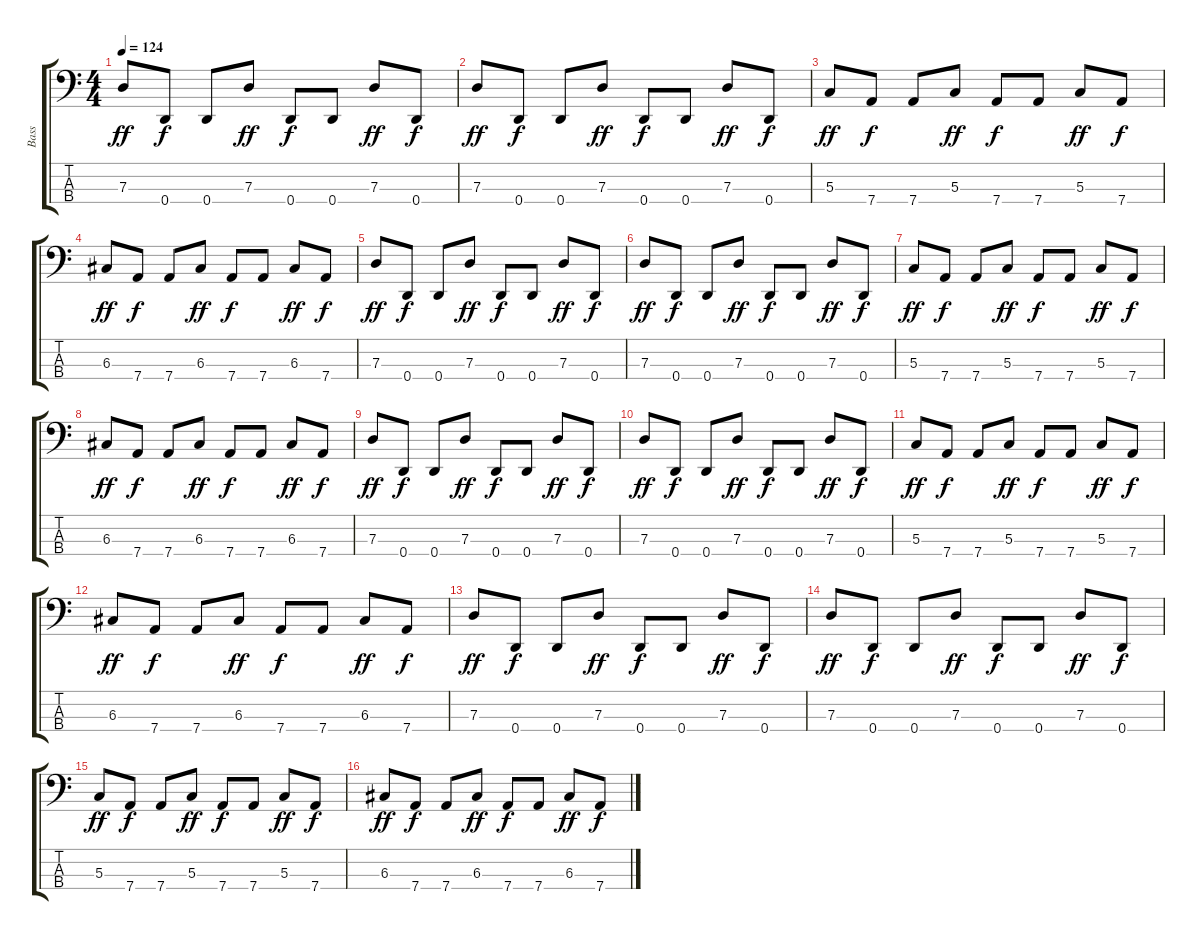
\track ("Bass" "Bass") {instrument electricbasspick}
\staff {score tabs}
\tuning (F2 C2 G1 D1) {hide}
\ts (4 4)
\tempo 124
\clef f4
\ks c
7.3.8{dy ff} 0.4.8{dy f} 0.4.8 7.3.8{dy ff} 0.4.8{dy f} 0.4.8 7.3.8{dy ff} 0.4.8{dy f} |
7.3.8{dy ff} 0.4.8{dy f} 0.4.8 7.3.8{dy ff} 0.4.8{dy f} 0.4.8 7.3.8{dy ff} 0.4.8{dy f} |
5.3.8{dy ff} 7.4.8{dy f} 7.4.8 5.3.8{dy ff} 7.4.8{dy f} 7.4.8 5.3.8{dy ff} 7.4.8{dy f} |
6.3.8{dy ff} 7.4.8{dy f} 7.4.8 6.3.8{dy ff} 7.4.8{dy f} 7.4.8 6.3.8{dy ff} 7.4.8{dy f} |
7.3.8{dy ff} 0.4.8{dy f} 0.4.8 7.3.8{dy ff} 0.4.8{dy f} 0.4.8 7.3.8{dy ff} 0.4.8{dy f} |
7.3.8{dy ff} 0.4.8{dy f} 0.4.8 7.3.8{dy ff} 0.4.8{dy f} 0.4.8 7.3.8{dy ff} 0.4.8{dy f} |
5.3.8{dy ff} 7.4.8{dy f} 7.4.8 5.3.8{dy ff} 7.4.8{dy f} 7.4.8 5.3.8{dy ff} 7.4.8{dy f} |
6.3.8{dy ff} 7.4.8{dy f} 7.4.8 6.3.8{dy ff} 7.4.8{dy f} 7.4.8 6.3.8{dy ff} 7.4.8{dy f} |
7.3.8{dy ff} 0.4.8{dy f} 0.4.8 7.3.8{dy ff} 0.4.8{dy f} 0.4.8 7.3.8{dy ff} 0.4.8{dy f} |
7.3.8{dy ff} 0.4.8{dy f} 0.4.8 7.3.8{dy ff} 0.4.8{dy f} 0.4.8 7.3.8{dy ff} 0.4.8{dy f} |
5.3.8{dy ff} 7.4.8{dy f} 7.4.8 5.3.8{dy ff} 7.4.8{dy f} 7.4.8 5.3.8{dy ff} 7.4.8{dy f} |
6.3.8{dy ff} 7.4.8{dy f} 7.4.8 6.3.8{dy ff} 7.4.8{dy f} 7.4.8 6.3.8{dy ff} 7.4.8{dy f} |
7.3.8{dy ff} 0.4.8{dy f} 0.4.8 7.3.8{dy ff} 0.4.8{dy f} 0.4.8 7.3.8{dy ff} 0.4.8{dy f} |
7.3.8{dy ff} 0.4.8{dy f} 0.4.8 7.3.8{dy ff} 0.4.8{dy f} 0.4.8 7.3.8{dy ff} 0.4.8{dy f} |
5.3.8{dy ff} 7.4.8{dy f} 7.4.8 5.3.8{dy ff} 7.4.8{dy f} 7.4.8 5.3.8{dy ff} 7.4.8{dy f} |
6.3.8{dy ff} 7.4.8{dy f} 7.4.8 6.3.8{dy ff} 7.4.8{dy f} 7.4.8 6.3.8{dy ff} 7.4.8{dy f}
